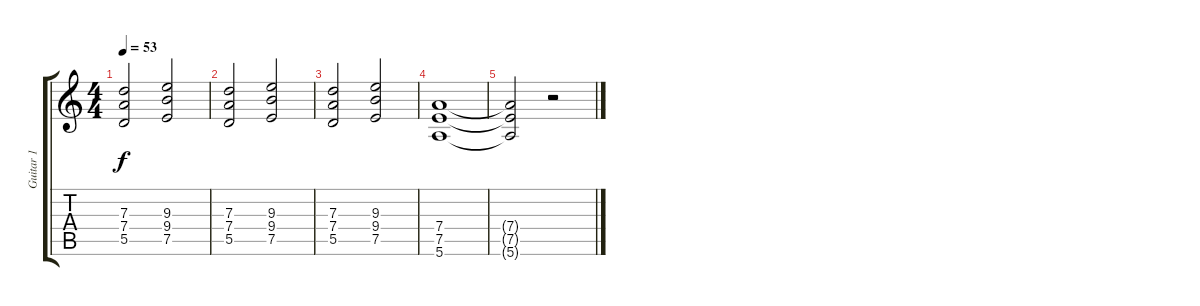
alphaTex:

\track ("Guitar 1" "Guitar 1") {instrument electricguitarclean}
\staff {score tabs}
\tuning (E4 B3 G3 D3 A2 E2) {hide}
\ts (4 4)
\tempo 53
\clef g2
\ks c
(7.3 7.4 5.5).2{dy f} (9.3 9.4 7.5).2 |
(7.3 7.4 5.5).2 (9.3 9.4 7.5).2 |
(7.3 7.4 5.5).2 (9.3 9.4 7.5).2 |
(7.4 7.5 5.6).1 |
(7.4{t} 7.5{t} 5.6{t}).2 r.2
